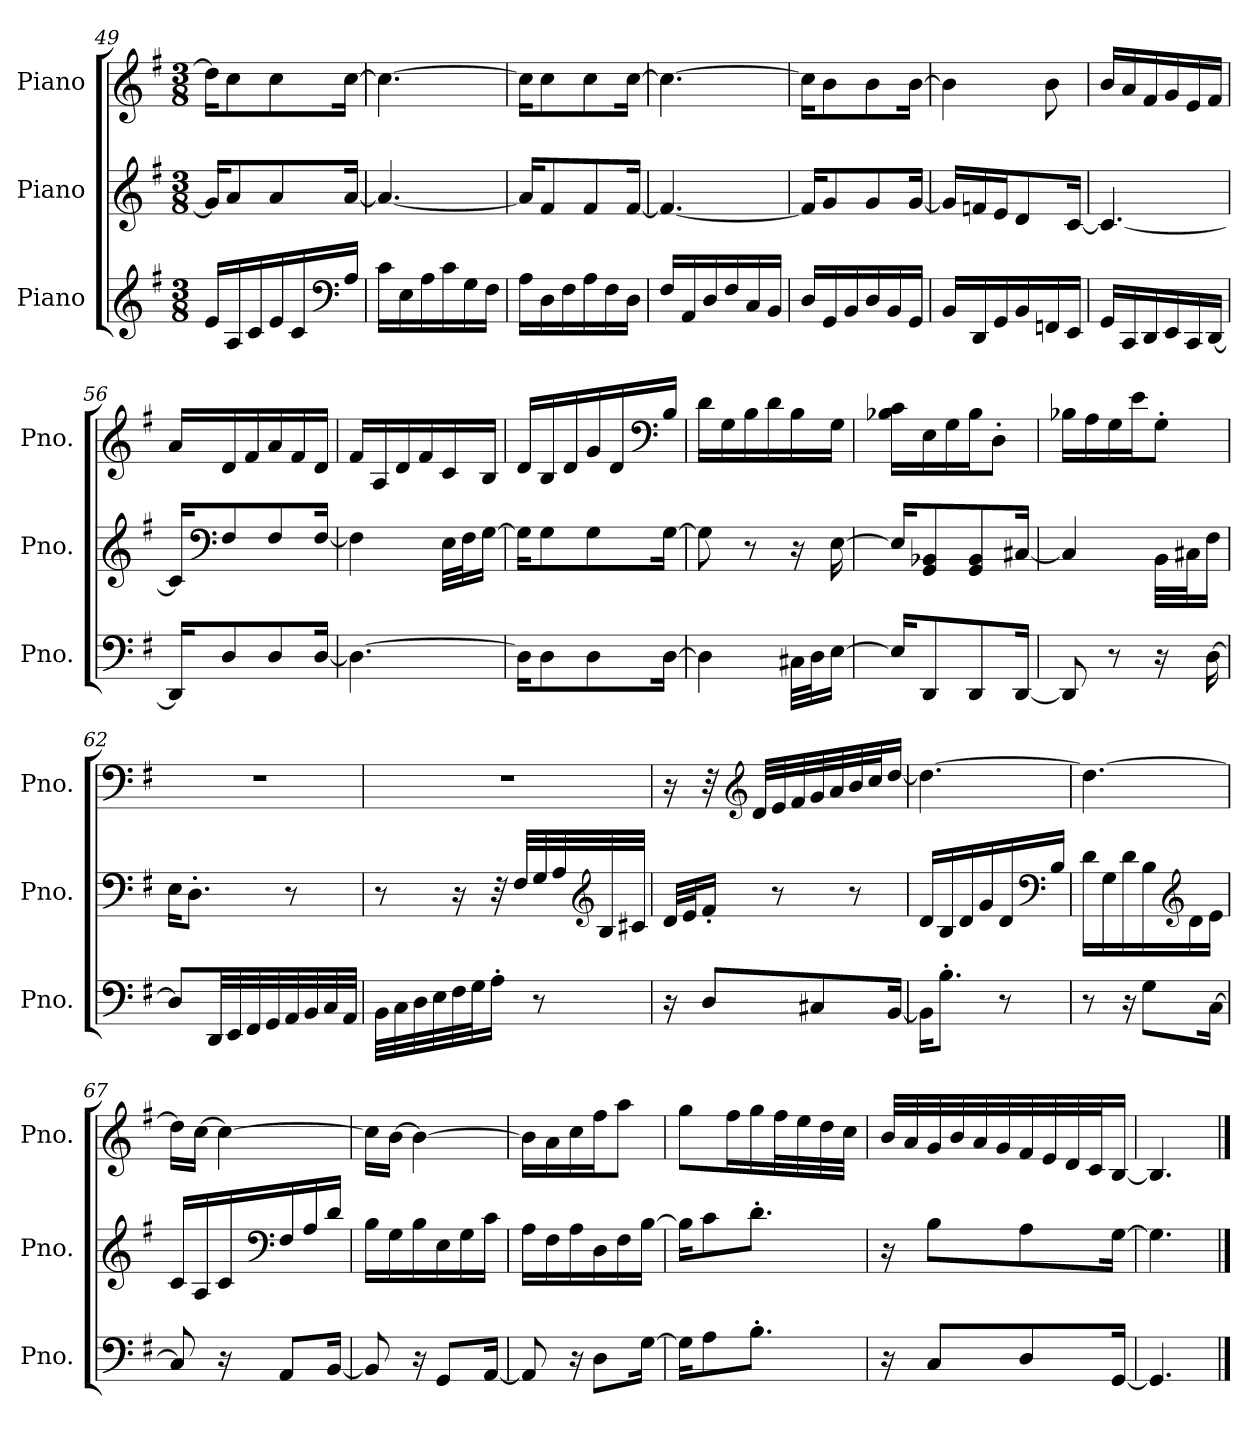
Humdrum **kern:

**kern	**kern	**kern
*part3	*part2	*part1
*staff3	*staff2	*staff1
*I"Piano	*I"Piano	*I"Piano
*I'Pno.	*I'Pno.	*I'Pno.
*clefG2	*clefG2	*clefG2
*k[f#]	*k[f#]	*k[f#]
*M3/8	*M3/8	*M3/8
=49	=49	=49
16e/LL	16g#/KL]	16dd\KL]
16A/	8a/	8cc\
16c/	.	.
16e/	8a/	8cc\
16c/	.	.
*clefF4	*	*
16A/JJ	[16a/Jk	[16cc\Jk
!!LO:PB:g=z
=50	=50	=50
16c\LL	4.a/_	4.cc\_
16E\	.	.
16A\	.	.
16c\	.	.
16G\	.	.
16F#\JJ	.	.
=51	=51	=51
16A\LL	16a/KL]	16cc\KL]
16D\	8f#/	8cc\
16F#\	.	.
16A\	8f#/	8cc\
16F#\	.	.
16D\JJ	[16f#/Jk	[16cc\Jk
=52	=52	=52
16F#/LL	4.f#/_	4.cc\_
16AA/	.	.
16D/	.	.
16F#/	.	.
16C/	.	.
16BB/JJ	.	.
=53	=53	=53
16D/LL	16f#/KL]	16cc\KL]
16GG/	8g/	8b\
16BB/	.	.
16D/	8g/	8b\
16BB/	.	.
16GG/JJ	[16g/Jk	[16b\Jk
=54	=54	=54
16BB/LL	16g/LL]	4b\]
16DD/	16fn/	.
16GG/	16e/J	.
16BB/	8d/	.
16FFn/	.	8b\
16EE/JJ	[16c/Jk	.
=55	=55	=55
16GG/LL	4.c/_	16b/LL
16CC/	.	16a/
16DD/	.	16f#/
16EE/	.	16g/
16CC/	.	16e/
[16DD/JJ	.	16f#/JJ
!!LO:LB:g=z
=56	=56	=56
16DD/KL]	16c/KL]	16a/LL
*	*clefF4	*
8D/	8F#/	16d/
.	.	16f#/
8D/	8F#/	16a/
.	.	16f#/
[16D/Jk	[16F#/Jk	16d/JJ
=57	=57	=57
4.D\_	4F#\]	16f#/LL
.	.	16A/
.	.	16d/
.	.	16f#/
.	32E\LLL	16c/
.	32F#\J	.
.	[16G\JJ	16B/JJ
=58	=58	=58
16D\KL]	16G\KL]	16d/LL
8D\	8G\	16B/
.	.	16d/
8D\	8G\	16g/
.	.	16d/
*	*	*clefF4
[16D\Jk	[16G\Jk	16B/JJ
=59	=59	=59
4D\]	8G\]	16d\LL
.	.	16G\
.	8r	16B\
.	.	16d\
32C#X\LLL	16r	16B\
32D\J	.	.
[16E\JJ	[16E\	16G\JJ
=60	=60	=60
16E/KL]	16E/KL]	16B-X\ 16c\LL
8DD/	8GG/ 8BB-X/	16E\
.	.	16G\
8DD/	8GG/ 8BB-/	16B-\J
.	.	8D'\J
[16DD/Jk	[16C#X/Jk	.
=61	=61	=61
8DD/]	4C#/]	16B-X\LL
.	.	16A\
8r	.	16G\
.	.	16e\J
16r	32BB\LLL	8G'\J
.	32C#X\J	.
[16D\	16F#\JJ	.
!!LO:LB:g=z
=62	=62	=62
8D/L]	16E\KL	4.r
.	8.D'\J	.
32DD/LL	.	.
32EE/	.	.
32FF#/	.	.
32GG/	.	.
32AA/	8r	.
32BB/	.	.
32C/	.	.
32AA/JJJ	.	.
=63	=63	=63
32BB\LLL	8r	4.r
32C\	.	.
32D\	.	.
32E\	.	.
32F#\	16r	.
32G\J	.	.
16A'\JJ	32r	.
.	32F#/LLL	.
8r	32G/	.
.	32A/	.
*	*clefG2	*
.	32B/	.
.	32c#X/JJJ	.
=64	=64	=64
16r	32d/LLL	16r
.	32e/J	.
8D/L	16f#'/JJ	32r
*	*	*clefG2
.	.	32d/LLL
.	8r	32e/
.	.	32f#/
8C#X/	.	32g/
.	.	32a/
.	8r	32b/
.	.	32cc/J
[16BB/Jk	.	[16dd/JJ
=65	=65	=65
16BB\KL]	16d/LL	4.dd\_
8.B'\J	16B/	.
.	16d/	.
.	16g/	.
8r	16d/	.
*	*clefF4	*
.	16B/JJ	.
!!LO:LB:g=z
=66	=66	=66
8r	16d\LL	4.dd\_
.	16G\	.
16r	16d\	.
8G\L	16B\	.
*	*clefG2	*
.	16d\	.
[16C\Jk	16e\JJ	.
=67	=67	=67
8C/]	16c/LL	16dd\LL]
.	16A/	[16cc\JJ
16r	16c/	4cc\_
*	*clefF4	*
8AA/L	16F#/	.
.	16A/	.
[16BB/Jk	16d/JJ	.
=68	=68	=68
8BB/]	16B\LL	16cc\LL]
.	16G\	[16b\JJ
16r	16B\	4b\_
8GG/L	16E\	.
.	16G\	.
[16AA/Jk	16c\JJ	.
=69	=69	=69
8AA/]	16A\LL	16b\LL]
.	16F#\	16a\
16r	16A\	16cc\
8D\L	16D\	16ff#\J
.	16F#\	8aa\J
[16G\Jk	[16B\JJ	.
=70	=70	=70
16G\KL]	16B\KL]	8gg\L
8A\	8c\	.
.	.	16ff#\L
8.B'\J	8.d'\J	16gg\
.	.	32ff#\L
.	.	32ee\
.	.	32dd\
.	.	32cc\JJJ
!!LO:PB:g=z
=71	=71	=71
16r	16r	32b/LLL
.	.	32a/
8C/L	8B\L	32g/
.	.	32b/
.	.	32a/
.	.	32g/
8D/	8A\	32f#/
.	.	32e/
.	.	32d/
.	.	32c/J
[16GG/Jk	[16G\Jk	[16B/JJ
=72	=72	=72
4.GG/]	4.G\]	4.B/]
==	==	==
*-	*-	*-
